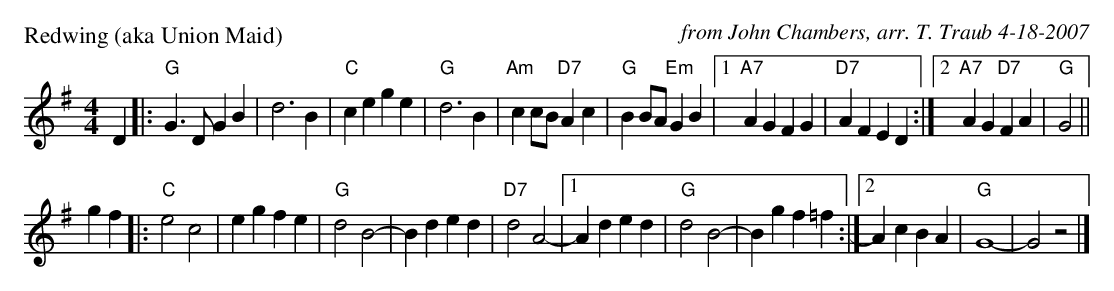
X:1
P: Redwing (aka Union Maid)
C: from John Chambers, arr. T. Traub 4-18-2007
M: 4/4
L: 1/4
K: G
D |: "G"G>D GB | d3 B | "C"ce ge | "G"d3 B |  "Am"cc/B/ "D7"Ac | "G"BB/A/ "Em"GB |1 "A7"AG FG | "D7"AF ED :|2 "A7"AG "D7"FA | "G"G2 ||
gf |: "C"e2 c2 | eg fe | "G"d2 B2- | Bd ed | "D7"d2 A2- |1 Ad ed | "G"d2 B2- | Bg f=f :|2 Ac BA | "G"G4- | G2 z2 |]
